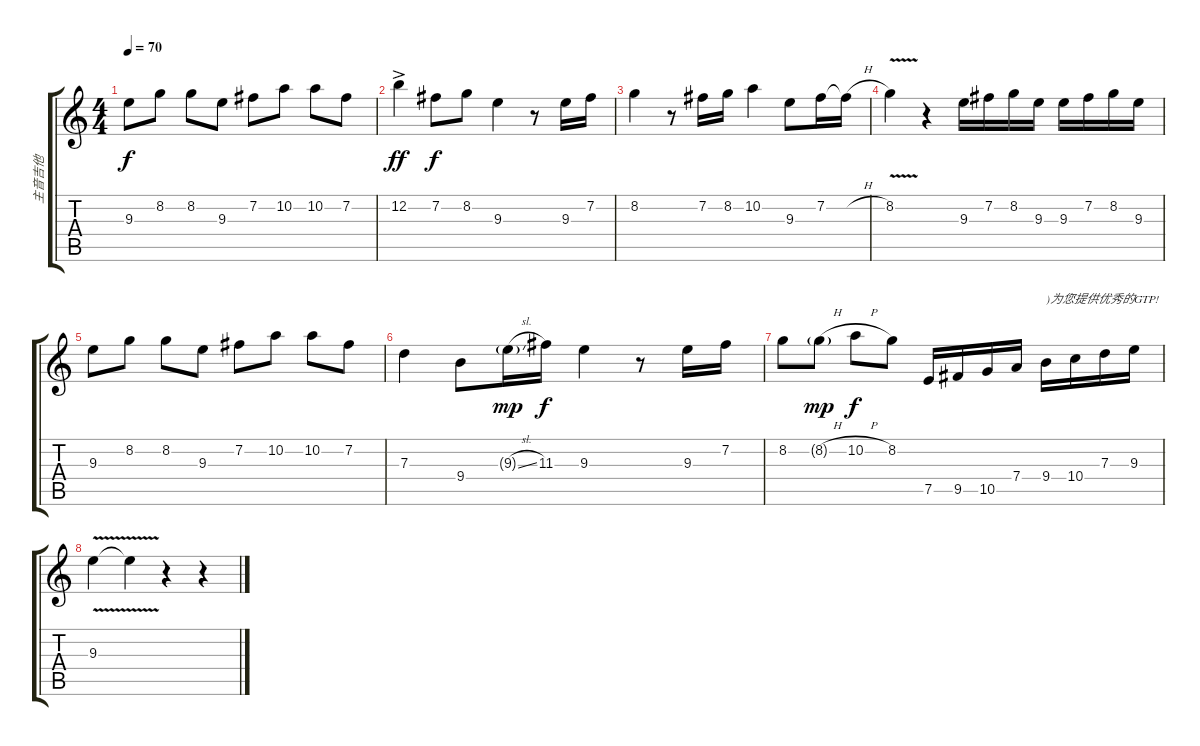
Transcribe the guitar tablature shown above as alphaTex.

\track ("主音吉他" "主音吉他") {instrument acousticguitarsteel}
\staff {score tabs}
\tuning (E4 B3 G3 D3 A2 E2) {hide}
\ts (4 4)
\tempo 70
\clef g2
\ks c
9.3.8{dy f} 8.2.8 8.2.8 9.3.8 7.2.8 10.2.8 10.2.8 7.2.8 |
12.2{ac}.4{dy ff} 7.2.8{dy f} 8.2.8 9.3.4 r.8 9.3.16 7.2.16 |
8.2.4 r.8 7.2.16 8.2.16 10.2.4 9.3.8 7.2.16 7.2{h t}.16 |
8.2{v}.4 r.4 9.3.16 7.2.16 8.2.16 9.3.16 9.3.16 7.2.16 8.2.16 9.3.16 |
9.3.8 8.2.8 8.2.8 9.3.8 7.2.8 10.2.8 10.2.8 7.2.8 |
7.3.4 9.4.8 9.3{sl g}.16{dy mp} 11.3.16{dy f} 9.3.4 r.8 9.3.16 7.2.16 |
8.2.8 8.2{h g}.8{dy mp} 10.2{h}.8{dy f} 8.2.8 7.5.16 9.5.16 10.5.16 7.4.16 9.4.16{txt ")为您提供优秀的GTP!"} 10.4.16 7.3.16 9.3.16 |
9.3{v}.4 9.3{t}.4 r.4 r.4
